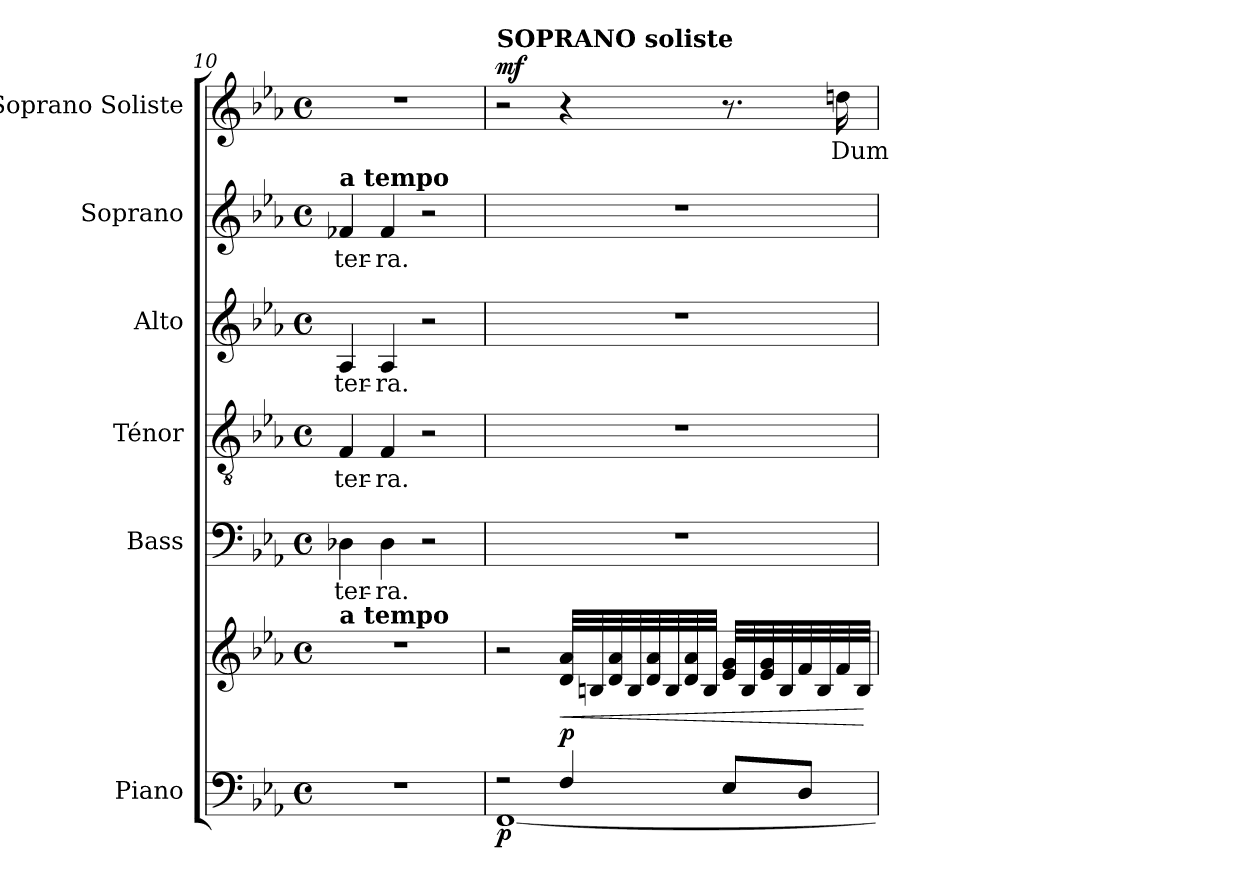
**kern	**kern	**dynam	**kern	**text	**kern	**text	**kern	**text	**kern	**text	**kern	**text	**dynam
*part6	*part6	*part6	*part5	*part5	*part4	*part4	*part3	*part3	*part2	*part2	*part1	*part1	*part1
*staff7	*staff6	*staff6/7	*staff5	*staff5	*staff4	*staff4	*staff3	*staff3	*staff2	*staff2	*staff1	*staff1	*staff1
*I"Piano	*	*	*I"Bass	*	*I"Ténor	*	*I"Alto	*	*I"Soprano	*	*I"Soprano Soliste	*	*
*I'Pno.	*	*	*I'B.	*	*I'T.	*	*I'A.	*	*I'S.	*	*	*	*
*clefF4	*clefG2	*	*clefF4	*	*clefGv2	*	*clefG2	*	*clefG2	*	*clefG2	*	*
*	*	*	*	*	*	*	*	*	*ITrd2c3	*	*	*	*
*k[b-e-a-]	*k[b-e-a-]	*	*k[b-e-a-]	*	*k[b-e-a-]	*	*k[b-e-a-]	*	*k[]	*	*k[b-e-a-]	*	*
*M4/4	*M4/4	*	*M4/4	*	*M4/4	*	*M4/4	*	*M4/4	*	*M4/4	*	*
*met(c)	*met(c)	*	*met(c)	*	*met(c)	*	*met(c)	*	*met(c)	*	*met(c)	*	*
*MM72	*MM72	*	*MM72	*	*MM72	*	*MM72	*	*MM72	*	*MM72	*	*
=10	=10	=10	=10	=10	=10	=10	=10	=10	=10	=10	=10	=10	=10
!	!	!	!	!	!	!	!	!	!LO:TX:a:B:t=a tempo	!	!	!	!
!	!LO:TX:a:B:t=a tempo	!	!	!	!	!	!	!	!	!	!	!	!
1r	1r	.	4D-X\	ter-	4F/	ter-	4A-/	ter-	4d-Xi/	ter-	1r	.	.
.	.	.	4D-\	-ra.	4F/	-ra.	4A-/	-ra.	4d-i/	-ra.	.	.	.
.	.	.	2r	.	2r	.	2r	.	2r	.	.	.	.
=11	=11	=11	=11	=11	=11	=11	=11	=11	=11	=11	=11	=11	=11
*^	*	*	*	*	*	*	*	*	*	*	*	*	*
!	!	!	!	!	!	!	!	!	!	!	!	!LO:TX:a:B:t=SOPRANO soliste	!	!
!	!	!	!LO:DY:b=2	!	!	!	!	!	!	!	!	!	!	!LO:DY:a
2r	[1FF	2r	p	1r	.	1r	.	1r	.	1r	.	2r	.	mf
!	!	!	!LO:HP:b	!	!	!	!	!	!	!	!	!	!	!
!	!	!	!LO:DY:n=1:a=2	!	!	!	!	!	!	!	!	!	!	!
4F/	.	32d/ 32a-/LLL	< p	.	.	.	.	.	.	.	.	4r	.	.
.	.	32Bn/	.	.	.	.	.	.	.	.	.	.	.	.
.	.	32d/ 32a-/	.	.	.	.	.	.	.	.	.	.	.	.
.	.	32B/	.	.	.	.	.	.	.	.	.	.	.	.
.	.	32d/ 32a-/	.	.	.	.	.	.	.	.	.	.	.	.
.	.	32B/	.	.	.	.	.	.	.	.	.	.	.	.
.	.	32d/ 32a-/	.	.	.	.	.	.	.	.	.	.	.	.
.	.	32B/JJJ	.	.	.	.	.	.	.	.	.	.	.	.
8E-/L	.	32e-/ 32g/LLL	.	.	.	.	.	.	.	.	.	8.r	.	.
.	.	32B/	.	.	.	.	.	.	.	.	.	.	.	.
.	.	32e-/ 32g/	.	.	.	.	.	.	.	.	.	.	.	.
.	.	32B/	.	.	.	.	.	.	.	.	.	.	.	.
8D/J	.	32f/	.	.	.	.	.	.	.	.	.	.	.	.
.	.	32B/	.	.	.	.	.	.	.	.	.	.	.	.
.	.	32f/	.	.	.	.	.	.	.	.	.	16ddn\	Dum	.
.	.	32B/JJJ	.	.	.	.	.	.	.	.	.	.	.	.
*v	*v	*	*	*	*	*	*	*	*	*	*	*	*	*
.	.	[	.	.	.	.	.	.	.	.	.	.	.
=	=	=	=	=	=	=	=	=	=	=	=	=	=
*-	*-	*-	*-	*-	*-	*-	*-	*-	*-	*-	*-	*-	*-
